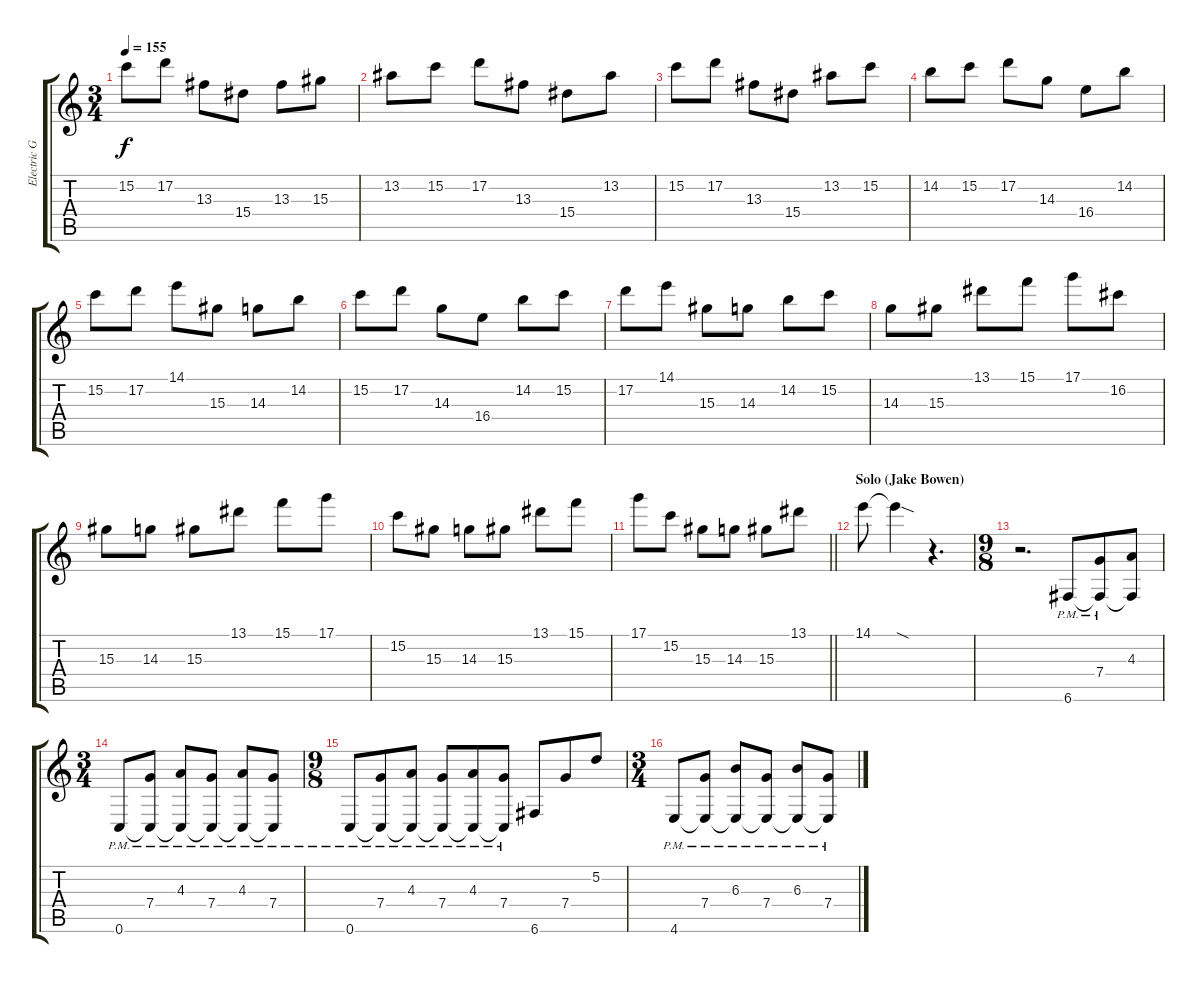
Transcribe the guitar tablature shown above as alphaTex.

\track ("Electric Guitar 1" "Electric G") {instrument distortionguitar}
\staff {score tabs}
\tuning (D4 A3 F3 C3 G2 C2) {hide}
\ts (3 4)
\tempo 155
\clef g2
\ks c
15.2.8{dy f} 17.2.8 13.3.8 15.4.8 13.3.8 15.3.8 |
13.2.8 15.2.8 17.2.8 13.3.8 15.4.8 13.2.8 |
15.2.8 17.2.8 13.3.8 15.4.8 13.2.8 15.2.8 |
14.2.8 15.2.8 17.2.8 14.3.8 16.4.8 14.2.8 |
15.2.8 17.2.8 14.1.8 15.3.8 14.3.8 14.2.8 |
15.2.8 17.2.8 14.3.8 16.4.8 14.2.8 15.2.8 |
17.2.8 14.1.8 15.3.8 14.3.8 14.2.8 15.2.8 |
14.3.8 15.3.8 13.1.8 15.1.8 17.1.8 16.2.8 |
15.3.8 14.3.8 15.3.8 13.1.8 15.1.8 17.1.8 |
15.2.8 15.3.8 14.3.8 15.3.8 13.1.8 15.1.8 |
\barLineRight lightlight
17.1.8 15.2.8 15.3.8 14.3.8 15.3.8 13.1.8 |
\section ("" "Solo (Jake Bowen)")
14.1.8 14.1{sod t}.4 r.4{d} |
\ts (9 8)
r.2{d} 6.6{pm}.8{volume 13} (7.4{pm} 6.6{t}).8 (4.3 6.6{t}).8 |
\ts (3 4)
0.6{pm}.8 (7.4{pm} 0.6{t}).8 (4.3{pm} 0.6{t}).8 (7.4{pm} 0.6{t}).8 (4.3{pm} 0.6{t}).8 (7.4{pm} 0.6{t}).8 |
\ts (9 8)
0.6{pm}.8 (7.4{pm} 0.6{t}).8 (4.3{pm} 0.6{t}).8 (7.4{pm} 0.6{t}).8 (4.3{pm} 0.6{t}).8 (7.4{pm} 0.6{t}).8 6.6.8 7.4.8 5.2.8 |
\ts (3 4)
4.6{pm}.8 (7.4{pm} 4.6{t}).8 (6.3{pm} 4.6{t}).8 (7.4{pm} 4.6{t}).8 (6.3{pm} 4.6{t}).8 (7.4{pm} 4.6{t}).8
